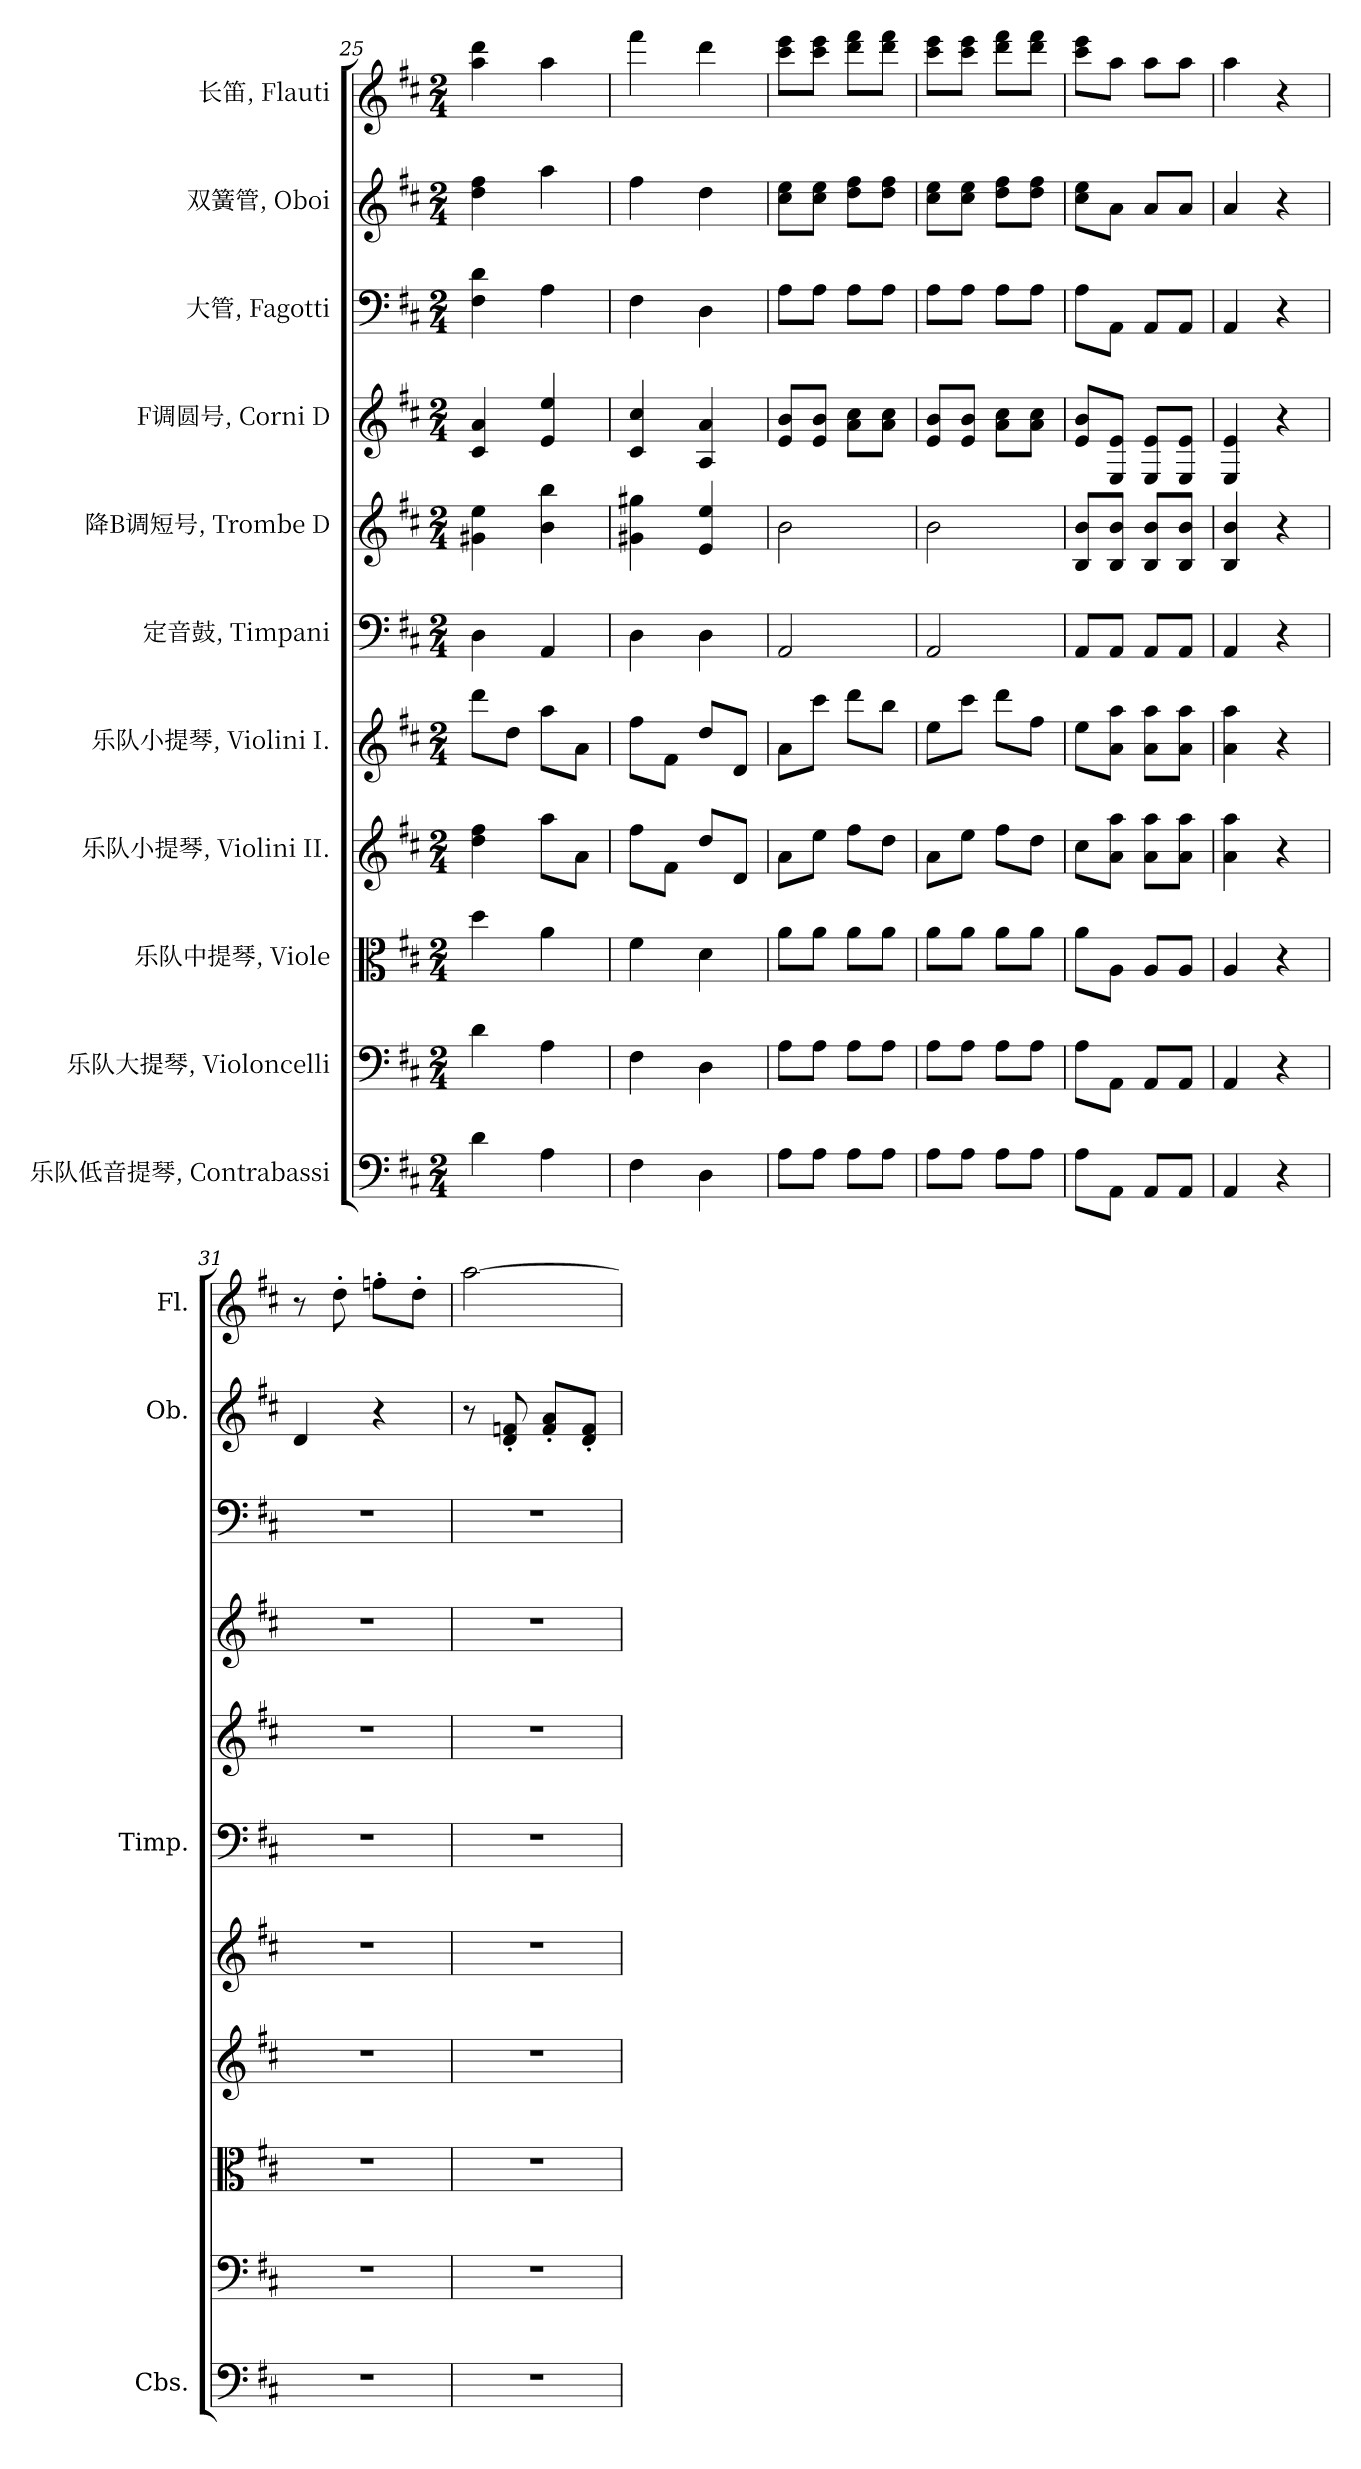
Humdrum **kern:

**kern	**kern	**kern	**kern	**kern	**kern	**kern	**kern	**kern	**kern	**kern
*part11	*part10	*part9	*part8	*part7	*part6	*part5	*part4	*part3	*part2	*part1
*staff11	*staff10	*staff9	*staff8	*staff7	*staff6	*staff5	*staff4	*staff3	*staff2	*staff1
*I"乐队低音提琴, Contrabassi	*I"乐队大提琴, Violoncelli	*I"乐队中提琴, Viole	*I"乐队小提琴, Violini II.	*I"乐队小提琴, Violini I.	*I"定音鼓, Timpani	*I"降B调短号, Trombe D	*I"F调圆号, Corni D	*I"大管, Fagotti	*I"双簧管, Oboi	*I"长笛, Flauti
*I'Cbs.	*	*	*	*	*I'Timp.	*	*	*	*I'Ob.	*I'Fl.
*clefF4	*clefF4	*clefC3	*clefG2	*clefG2	*clefF4	*clefG2	*clefG2	*clefF4	*clefG2	*clefG2
*ITrd7c12	*	*	*	*	*	*ITrd1c2	*ITrd4c7	*	*	*
*k[f#c#]	*k[f#c#]	*k[f#c#]	*k[f#c#]	*k[f#c#]	*k[f#c#]	*k[]	*k[f#]	*k[f#c#]	*k[f#c#]	*k[f#c#]
*M2/4	*M2/4	*M2/4	*M2/4	*M2/4	*M2/4	*M2/4	*M2/4	*M2/4	*M2/4	*M2/4
=25	=25	=25	=25	=25	=25	=25	=25	=25	=25	=25
4D\	4d\	4dd\	4dd\ 4ff#\	8ddd\L	4D\	4f#X\ 4dd\	4F#/ 4d/	4F#\ 4d\	4dd\ 4ff#\	4aa\ 4ddd\
.	.	.	.	8dd\J	.	.	.	.	.	.
4AA\	4A\	4a\	8aa\L	8aa\L	4AA/	4a\ 4aa\	4A/ 4a/	4A\	4aa\	4aa\
.	.	.	8a\J	8a\J	.	.	.	.	.	.
=26	=26	=26	=26	=26	=26	=26	=26	=26	=26	=26
4FF#\	4F#\	4f#\	8ff#\L	8ff#\L	4D\	4f#X\ 4ff#X\	4F#/ 4f#/	4F#\	4ff#\	4fff#\
.	.	.	8f#\J	8f#\J	.	.	.	.	.	.
4DD\	4D\	4d\	8dd/L	8dd/L	4D\	4d/ 4dd/	4D/ 4d/	4D\	4dd\	4ddd\
.	.	.	8d/J	8d/J	.	.	.	.	.	.
=27	=27	=27	=27	=27	=27	=27	=27	=27	=27	=27
8AA\L	8A\L	8a\L	8a\L	8a\L	2AA/	2a\	8A/ 8e/L	8A\L	8cc#\ 8ee\L	8ccc#\ 8eee\L
8AA\J	8A\J	8a\J	8ee\J	8ccc#\J	.	.	8A/ 8e/J	8A\J	8cc#\ 8ee\J	8ccc#\ 8eee\J
8AA\L	8A\L	8a\L	8ff#\L	8ddd\L	.	.	8d\ 8f#\L	8A\L	8dd\ 8ff#\L	8ddd\ 8fff#\L
8AA\J	8A\J	8a\J	8dd\J	8bb\J	.	.	8d\ 8f#\J	8A\J	8dd\ 8ff#\J	8ddd\ 8fff#\J
=28	=28	=28	=28	=28	=28	=28	=28	=28	=28	=28
8AA\L	8A\L	8a\L	8a\L	8ee\L	2AA/	2a\	8A/ 8e/L	8A\L	8cc#\ 8ee\L	8ccc#\ 8eee\L
8AA\J	8A\J	8a\J	8ee\J	8ccc#\J	.	.	8A/ 8e/J	8A\J	8cc#\ 8ee\J	8ccc#\ 8eee\J
8AA\L	8A\L	8a\L	8ff#\L	8ddd\L	.	.	8d\ 8f#\L	8A\L	8dd\ 8ff#\L	8ddd\ 8fff#\L
8AA\J	8A\J	8a\J	8dd\J	8ff#\J	.	.	8d\ 8f#\J	8A\J	8dd\ 8ff#\J	8ddd\ 8fff#\J
!!LO:PB:g=z
=29	=29	=29	=29	=29	=29	=29	=29	=29	=29	=29
8AA\L	8A\L	8a\L	8cc#\L	8ee\L	8AA/L	8A/ 8a/L	8A/ 8e/L	8A\L	8cc#\ 8ee\L	8ccc#\ 8eee\L
8AAA\J	8AA\J	8A\J	8a\ 8aa\J	8a\ 8aa\J	8AA/J	8A/ 8a/J	8AA/ 8A/J	8AA\J	8a\J	8aa\J
8AAA/L	8AA/L	8A/L	8a\ 8aa\L	8a\ 8aa\L	8AA/L	8A/ 8a/L	8AA/ 8A/L	8AA/L	8a/L	8aa\L
8AAA/J	8AA/J	8A/J	8a\ 8aa\J	8a\ 8aa\J	8AA/J	8A/ 8a/J	8AA/ 8A/J	8AA/J	8a/J	8aa\J
=30	=30	=30	=30	=30	=30	=30	=30	=30	=30	=30
4AAA/	4AA/	4A/	4a\ 4aa\	4a\ 4aa\	4AA/	4A/ 4a/	4AA/ 4A/	4AA/	4a/	4aa\
4r	4r	4r	4r	4r	4r	4r	4r	4r	4r	4r
=31	=31	=31	=31	=31	=31	=31	=31	=31	=31	=31
2r	2r	2r	2r	2r	2r	2r	2r	2r	4d/	8r
.	.	.	.	.	.	.	.	.	.	8dd'\
.	.	.	.	.	.	.	.	.	4r	8ffn'\L
.	.	.	.	.	.	.	.	.	.	8dd'\J
=32	=32	=32	=32	=32	=32	=32	=32	=32	=32	=32
2r	2r	2r	2r	2r	2r	2r	2r	2r	8r	[2aa\
.	.	.	.	.	.	.	.	.	8d/' 8fn/'	.
.	.	.	.	.	.	.	.	.	8f/' 8a/'L	.
.	.	.	.	.	.	.	.	.	8d/' 8f/'J	.
=	=	=	=	=	=	=	=	=	=	=
*-	*-	*-	*-	*-	*-	*-	*-	*-	*-	*-
